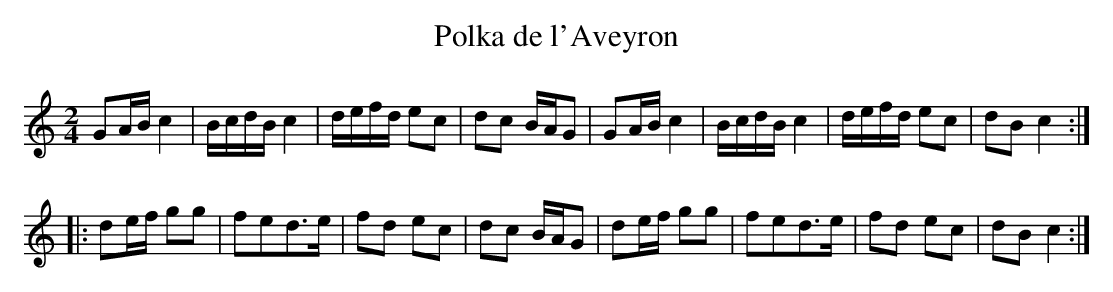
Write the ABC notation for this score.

X:1
T:Polka de l'Aveyron
M:2/4
L:1/8
K:C
GA/B/c2 | B/c/d/B/c2 | d/e/f/d/ ec | dc B/A/G |\
GA/B/c2 | B/c/d/B/c2 | d/e/f/d/ ec | dB c2 :|
|:\
de/f/ gg | fed>e | fd ec | dc B/A/G |\
de/f/ gg | fed>e | fd ec | dBc2 :|
